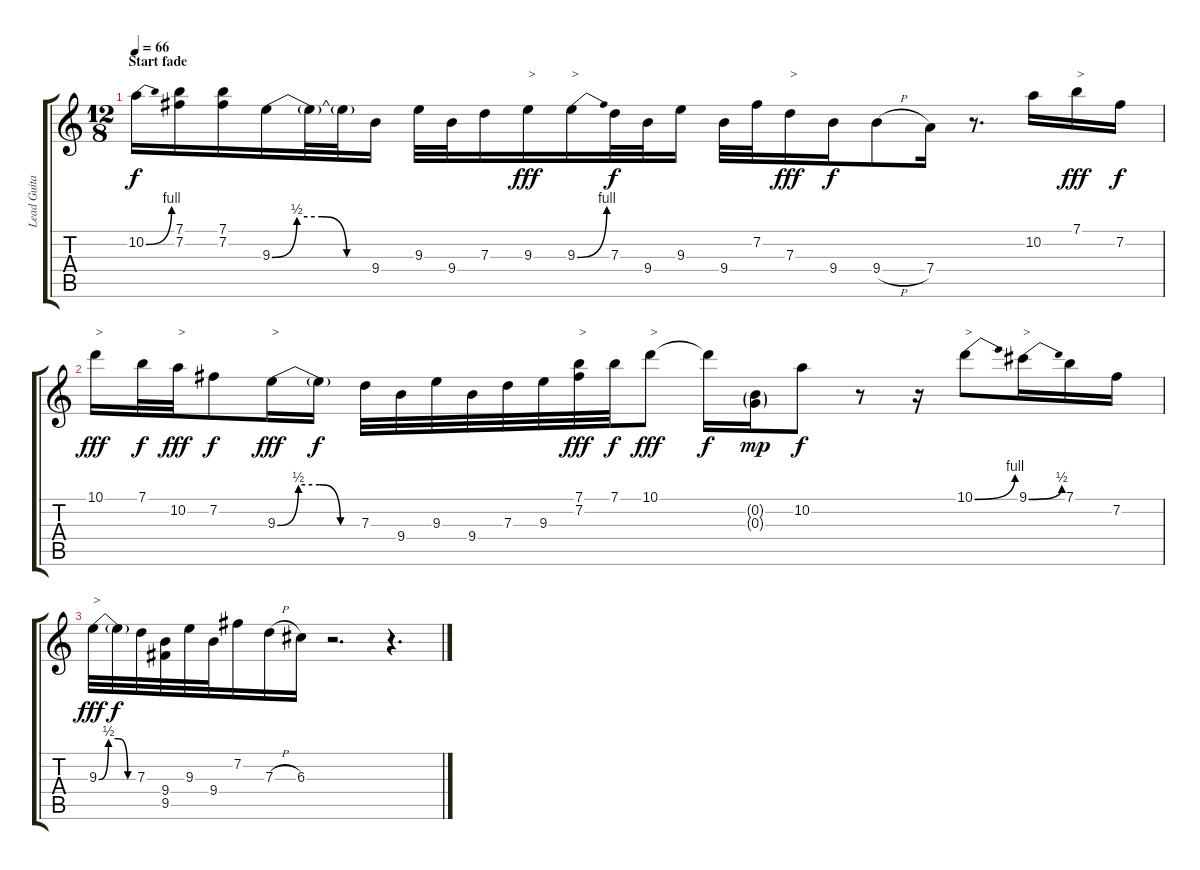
\track ("Lead Guitar" "Lead Guita") {instrument electricguitarjazz}
\staff {score tabs}
\tuning (E4 B3 G3 D3 A2 E2) {hide}
\ts (12 8)
\section ("" "Start fade")
\tempo 66
\clef g2
\ks c
10.2{be (bend 0 0 60 4)}.16{dy f volume 5} (7.1 7.2).16 (7.1 7.2).16 9.3{be (custom 0 0 15 2 30 2 45 0 60 0)}.16 9.3{t}.32 9.3{t}.32 9.4.16 9.3.32 9.4.32 7.3.16 9.3.16{txt ">" dy fff} 9.3{be (bend 0 0 60 4)}.16{txt ">"} 7.3.32{dy f} 9.4.32 9.3.16 9.4.32 7.2.32 7.3.16{txt ">" dy fff} 9.4.16{dy f} 9.4{h}.8 7.4.16 r.8{d} 10.2.16 7.1.16{txt ">" dy fff} 7.2.16{dy f} |
10.1.16{txt ">" dy fff} 7.1.32{dy f} 10.2.32{txt ">" dy fff} 7.2.8{dy f} 9.3{be (custom 0 0 15 2 30 2 45 0 60 0)}.16{txt ">" dy fff} 9.3{t}.16{dy f} 7.3.32 9.4.32 9.3.32 9.4.32 7.3.32 9.3.32 (7.1 7.2).32{txt ">" dy fff} 7.1.32{dy f} 10.1.8{txt ">" dy fff} 10.1{t}.16{dy f} (0.2{g} 0.3{g}).16{dy mp} 10.2.8{dy f} r.8 r.16 10.1{be (bend 0 0 60 4)}.8{txt ">"} 9.1{be (bend 0 0 60 2)}.16{txt ">"} 7.1.16 7.2.16 |
9.3{be (custom 0 0 15 2 30 2 45 0 60 0)}.32{txt ">" dy fff} 9.3{t}.32{dy f} 7.3.32 (9.4 9.5).32 9.3.32 9.4.32 7.2.16 7.3{h}.16 6.3.16 r.2{d} r.4{d}
